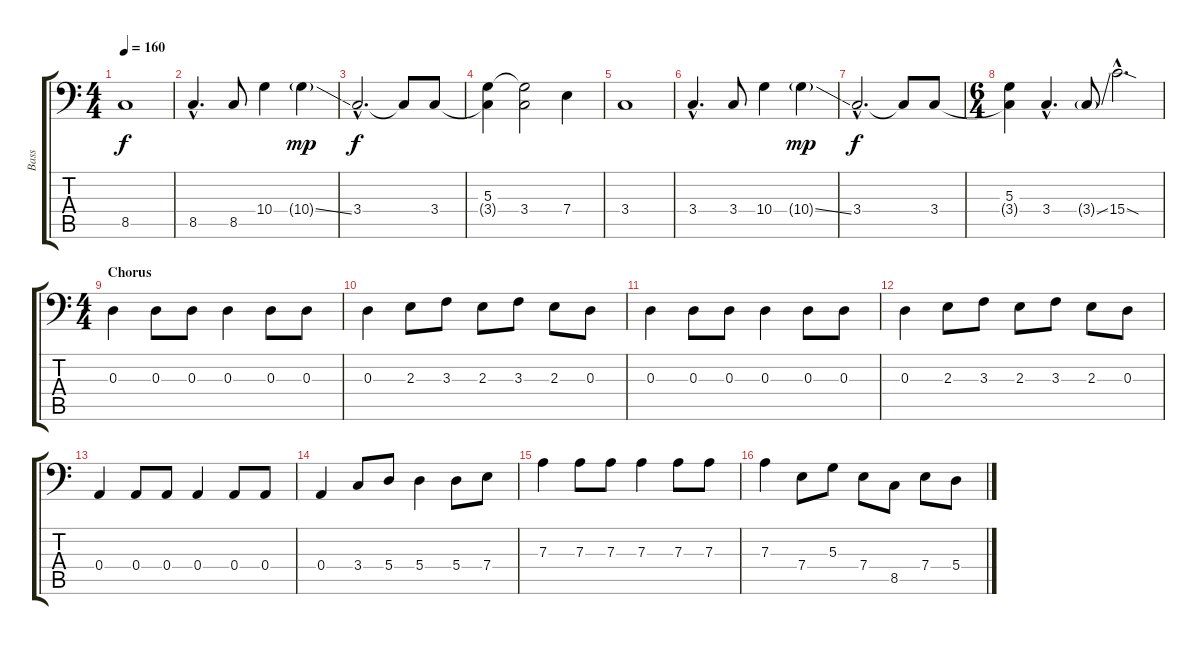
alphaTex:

\track ("Bass" "Bass") {instrument electricbassfinger}
\staff {score tabs}
\tuning (C3 G2 D2 A1 E1 B0) {hide}
\ts (4 4)
\tempo 160
\clef f4
\ks c
8.5.1{dy f} |
8.5{hac}.4{d} 8.5.8 10.4.4 10.4{ss g}.4{dy mp} |
3.4{hac}.2{d dy f} 3.4{t}.8 3.4.8 |
(5.3 3.4{t}).4 (5.3{t} 3.4).2 7.4.4 |
3.4.1 |
3.4{hac}.4{d} 3.4.8 10.4.4 10.4{ss g}.4{dy mp} |
3.4{hac}.2{d dy f} 3.4{t}.8 3.4.8 |
\ts (6 4)
(5.3 3.4{t}).4 3.4{hac}.4{d} 3.4{ss g}.8 15.4{sod hac}.2{d} |
\ts (4 4)
\section ("" "Chorus")
0.3.4 0.3.8 0.3.8 0.3.4 0.3.8 0.3.8 |
0.3.4 2.3.8 3.3.8 2.3.8 3.3.8 2.3.8 0.3.8 |
0.3.4 0.3.8 0.3.8 0.3.4 0.3.8 0.3.8 |
0.3.4 2.3.8 3.3.8 2.3.8 3.3.8 2.3.8 0.3.8 |
0.4.4 0.4.8 0.4.8 0.4.4 0.4.8 0.4.8 |
0.4.4 3.4.8 5.4.8 5.4.4 5.4.8 7.4.8 |
7.3.4 7.3.8 7.3.8 7.3.4 7.3.8 7.3.8 |
7.3.4 7.4.8 5.3.8 7.4.8 8.5.8 7.4.8 5.4.8
